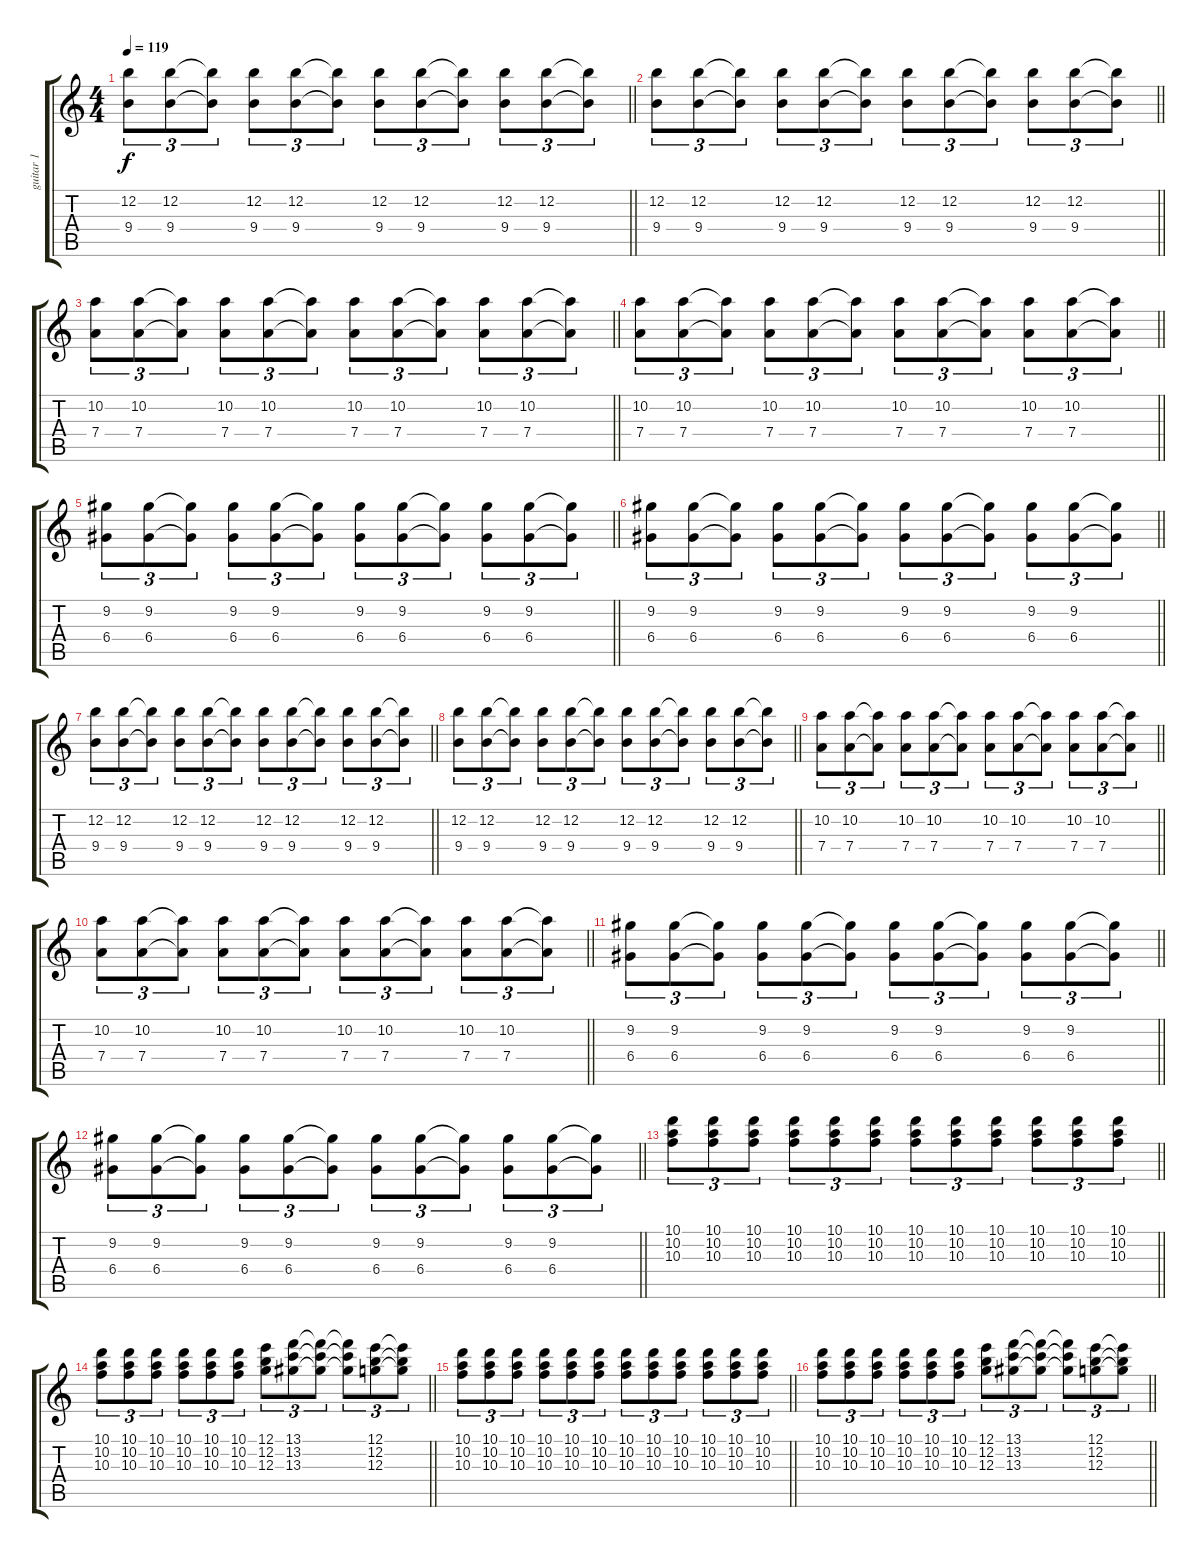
\track ("guitar 1" "guitar 1") {instrument overdrivenguitar}
\staff {score tabs}
\tuning (E4 B3 G3 D3 A2 E2) {hide}
\ts (4 4)
\tempo 119
\clef g2
\barLineRight lightlight
\ks c
(12.2 9.4).8{tu (3 2) dy f} (12.2 9.4).8{tu (3 2)} (12.2{t} 9.4{t}).8{tu (3 2)} (12.2 9.4).8{tu (3 2)} (12.2 9.4).8{tu (3 2)} (12.2{t} 9.4{t}).8{tu (3 2)} (12.2 9.4).8{tu (3 2)} (12.2 9.4).8{tu (3 2)} (12.2{t} 9.4{t}).8{tu (3 2)} (12.2 9.4).8{tu (3 2)} (12.2 9.4).8{tu (3 2)} (12.2{t} 9.4{t}).8{tu (3 2)} |
\barLineRight lightlight
(12.2 9.4).8{tu (3 2)} (12.2 9.4).8{tu (3 2)} (12.2{t} 9.4{t}).8{tu (3 2)} (12.2 9.4).8{tu (3 2)} (12.2 9.4).8{tu (3 2)} (12.2{t} 9.4{t}).8{tu (3 2)} (12.2 9.4).8{tu (3 2)} (12.2 9.4).8{tu (3 2)} (12.2{t} 9.4{t}).8{tu (3 2)} (12.2 9.4).8{tu (3 2)} (12.2 9.4).8{tu (3 2)} (12.2{t} 9.4{t}).8{tu (3 2)} |
\barLineRight lightlight
(10.2 7.4).8{tu (3 2)} (10.2 7.4).8{tu (3 2)} (10.2{t} 7.4{t}).8{tu (3 2)} (10.2 7.4).8{tu (3 2)} (10.2 7.4).8{tu (3 2)} (10.2{t} 7.4{t}).8{tu (3 2)} (10.2 7.4).8{tu (3 2)} (10.2 7.4).8{tu (3 2)} (10.2{t} 7.4{t}).8{tu (3 2)} (10.2 7.4).8{tu (3 2)} (10.2 7.4).8{tu (3 2)} (10.2{t} 7.4{t}).8{tu (3 2)} |
\barLineRight lightlight
(10.2 7.4).8{tu (3 2)} (10.2 7.4).8{tu (3 2)} (10.2{t} 7.4{t}).8{tu (3 2)} (10.2 7.4).8{tu (3 2)} (10.2 7.4).8{tu (3 2)} (10.2{t} 7.4{t}).8{tu (3 2)} (10.2 7.4).8{tu (3 2)} (10.2 7.4).8{tu (3 2)} (10.2{t} 7.4{t}).8{tu (3 2)} (10.2 7.4).8{tu (3 2)} (10.2 7.4).8{tu (3 2)} (10.2{t} 7.4{t}).8{tu (3 2)} |
\barLineRight lightlight
(9.2 6.4).8{tu (3 2)} (9.2 6.4).8{tu (3 2)} (9.2{t} 6.4{t}).8{tu (3 2)} (9.2 6.4).8{tu (3 2)} (9.2 6.4).8{tu (3 2)} (9.2{t} 6.4{t}).8{tu (3 2)} (9.2 6.4).8{tu (3 2)} (9.2 6.4).8{tu (3 2)} (9.2{t} 6.4{t}).8{tu (3 2)} (9.2 6.4).8{tu (3 2)} (9.2 6.4).8{tu (3 2)} (9.2{t} 6.4{t}).8{tu (3 2)} |
\barLineRight lightlight
(9.2 6.4).8{tu (3 2)} (9.2 6.4).8{tu (3 2)} (9.2{t} 6.4{t}).8{tu (3 2)} (9.2 6.4).8{tu (3 2)} (9.2 6.4).8{tu (3 2)} (9.2{t} 6.4{t}).8{tu (3 2)} (9.2 6.4).8{tu (3 2)} (9.2 6.4).8{tu (3 2)} (9.2{t} 6.4{t}).8{tu (3 2)} (9.2 6.4).8{tu (3 2)} (9.2 6.4).8{tu (3 2)} (9.2{t} 6.4{t}).8{tu (3 2)} |
\barLineRight lightlight
(12.2 9.4).8{tu (3 2)} (12.2 9.4).8{tu (3 2)} (12.2{t} 9.4{t}).8{tu (3 2)} (12.2 9.4).8{tu (3 2)} (12.2 9.4).8{tu (3 2)} (12.2{t} 9.4{t}).8{tu (3 2)} (12.2 9.4).8{tu (3 2)} (12.2 9.4).8{tu (3 2)} (12.2{t} 9.4{t}).8{tu (3 2)} (12.2 9.4).8{tu (3 2)} (12.2 9.4).8{tu (3 2)} (12.2{t} 9.4{t}).8{tu (3 2)} |
\barLineRight lightlight
(12.2 9.4).8{tu (3 2)} (12.2 9.4).8{tu (3 2)} (12.2{t} 9.4{t}).8{tu (3 2)} (12.2 9.4).8{tu (3 2)} (12.2 9.4).8{tu (3 2)} (12.2{t} 9.4{t}).8{tu (3 2)} (12.2 9.4).8{tu (3 2)} (12.2 9.4).8{tu (3 2)} (12.2{t} 9.4{t}).8{tu (3 2)} (12.2 9.4).8{tu (3 2)} (12.2 9.4).8{tu (3 2)} (12.2{t} 9.4{t}).8{tu (3 2)} |
\barLineRight lightlight
(10.2 7.4).8{tu (3 2)} (10.2 7.4).8{tu (3 2)} (10.2{t} 7.4{t}).8{tu (3 2)} (10.2 7.4).8{tu (3 2)} (10.2 7.4).8{tu (3 2)} (10.2{t} 7.4{t}).8{tu (3 2)} (10.2 7.4).8{tu (3 2)} (10.2 7.4).8{tu (3 2)} (10.2{t} 7.4{t}).8{tu (3 2)} (10.2 7.4).8{tu (3 2)} (10.2 7.4).8{tu (3 2)} (10.2{t} 7.4{t}).8{tu (3 2)} |
\barLineRight lightlight
(10.2 7.4).8{tu (3 2)} (10.2 7.4).8{tu (3 2)} (10.2{t} 7.4{t}).8{tu (3 2)} (10.2 7.4).8{tu (3 2)} (10.2 7.4).8{tu (3 2)} (10.2{t} 7.4{t}).8{tu (3 2)} (10.2 7.4).8{tu (3 2)} (10.2 7.4).8{tu (3 2)} (10.2{t} 7.4{t}).8{tu (3 2)} (10.2 7.4).8{tu (3 2)} (10.2 7.4).8{tu (3 2)} (10.2{t} 7.4{t}).8{tu (3 2)} |
\barLineRight lightlight
(9.2 6.4).8{tu (3 2)} (9.2 6.4).8{tu (3 2)} (9.2{t} 6.4{t}).8{tu (3 2)} (9.2 6.4).8{tu (3 2)} (9.2 6.4).8{tu (3 2)} (9.2{t} 6.4{t}).8{tu (3 2)} (9.2 6.4).8{tu (3 2)} (9.2 6.4).8{tu (3 2)} (9.2{t} 6.4{t}).8{tu (3 2)} (9.2 6.4).8{tu (3 2)} (9.2 6.4).8{tu (3 2)} (9.2{t} 6.4{t}).8{tu (3 2)} |
\barLineRight lightlight
(9.2 6.4).8{tu (3 2)} (9.2 6.4).8{tu (3 2)} (9.2{t} 6.4{t}).8{tu (3 2)} (9.2 6.4).8{tu (3 2)} (9.2 6.4).8{tu (3 2)} (9.2{t} 6.4{t}).8{tu (3 2)} (9.2 6.4).8{tu (3 2)} (9.2 6.4).8{tu (3 2)} (9.2{t} 6.4{t}).8{tu (3 2)} (9.2 6.4).8{tu (3 2)} (9.2 6.4).8{tu (3 2)} (9.2{t} 6.4{t}).8{tu (3 2)} |
\barLineRight lightlight
(10.1 10.2 10.3).8{tu (3 2)} (10.1 10.2 10.3).8{tu (3 2)} (10.1 10.2 10.3).8{tu (3 2)} (10.1 10.2 10.3).8{tu (3 2)} (10.1 10.2 10.3).8{tu (3 2)} (10.1 10.2 10.3).8{tu (3 2)} (10.1 10.2 10.3).8{tu (3 2)} (10.1 10.2 10.3).8{tu (3 2)} (10.1 10.2 10.3).8{tu (3 2)} (10.1 10.2 10.3).8{tu (3 2)} (10.1 10.2 10.3).8{tu (3 2)} (10.1 10.2 10.3).8{tu (3 2)} |
\barLineRight lightlight
(10.1 10.2 10.3).8{tu (3 2)} (10.1 10.2 10.3).8{tu (3 2)} (10.1 10.2 10.3).8{tu (3 2)} (10.1 10.2 10.3).8{tu (3 2)} (10.1 10.2 10.3).8{tu (3 2)} (10.1 10.2 10.3).8{tu (3 2)} (12.1 12.2 12.3).8{tu (3 2)} (13.1 13.2 13.3).8{tu (3 2)} (13.1{t} 13.2{t} 13.3{t}).8{tu (3 2)} (13.1{t} 13.2{t} 13.3{t}).8{tu (3 2)} (12.1 12.2 12.3).8{tu (3 2)} (12.1{t} 12.2{t} 12.3{t}).8{tu (3 2)} |
\barLineRight lightlight
(10.1 10.2 10.3).8{tu (3 2)} (10.1 10.2 10.3).8{tu (3 2)} (10.1 10.2 10.3).8{tu (3 2)} (10.1 10.2 10.3).8{tu (3 2)} (10.1 10.2 10.3).8{tu (3 2)} (10.1 10.2 10.3).8{tu (3 2)} (10.1 10.2 10.3).8{tu (3 2)} (10.1 10.2 10.3).8{tu (3 2)} (10.1 10.2 10.3).8{tu (3 2)} (10.1 10.2 10.3).8{tu (3 2)} (10.1 10.2 10.3).8{tu (3 2)} (10.1 10.2 10.3).8{tu (3 2)} |
\barLineRight lightlight
(10.1 10.2 10.3).8{tu (3 2)} (10.1 10.2 10.3).8{tu (3 2)} (10.1 10.2 10.3).8{tu (3 2)} (10.1 10.2 10.3).8{tu (3 2)} (10.1 10.2 10.3).8{tu (3 2)} (10.1 10.2 10.3).8{tu (3 2)} (12.1 12.2 12.3).8{tu (3 2)} (13.1 13.2 13.3).8{tu (3 2)} (13.1{t} 13.2{t} 13.3{t}).8{tu (3 2)} (13.1{t} 13.2{t} 13.3{t}).8{tu (3 2)} (12.1 12.2 12.3).8{tu (3 2)} (12.1{t} 12.2{t} 12.3{t}).8{tu (3 2)}
